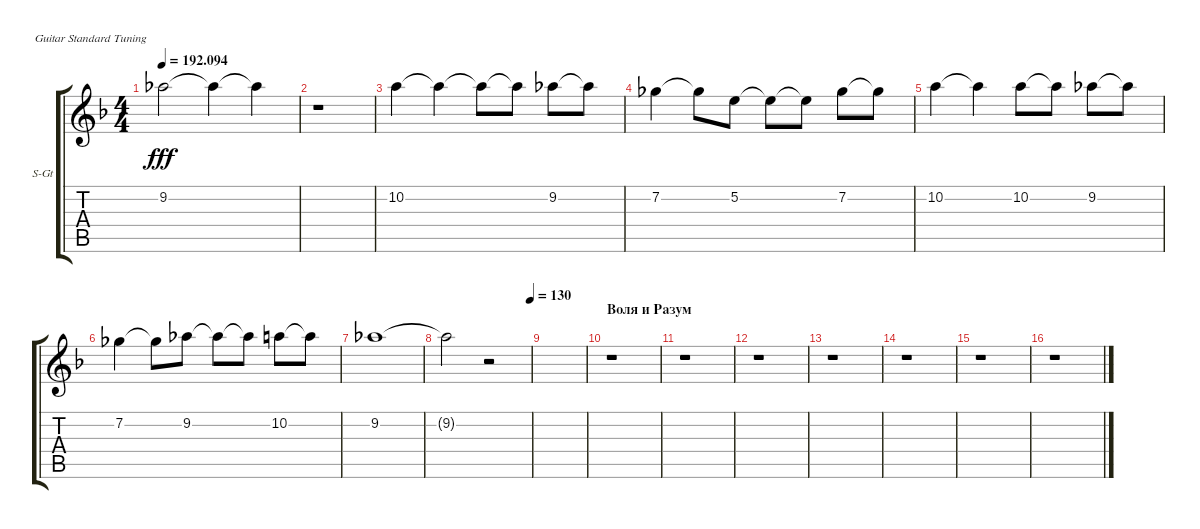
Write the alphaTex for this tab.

\bracketExtendMode groupsimilarinstruments
\firstSystemTrackNameOrientation horizontal
\otherSystemsTrackNameOrientation horizontal
\track ("Валерий Кипелов" "S-Gt") {instrument tenorsax}
\staff {score tabs}
\tuning (E4 B3 G3 D3 A2 E2)
\displaytranspose 12
\ts (4 4)
\tempo
192.094
\accidentals auto
\clef g2
\ottava regular
\simile none
\ks f
9.2.2{dy fff} 9.2{t}.4 9.2{t}.4 |
r.1 |
10.2.4 10.2{t}.4 10.2{t}.8 10.2{t}.8 9.2.8 9.2{t}.8 |
7.2.4 7.2{t}.8 5.2.8 5.2{t}.8 5.2{t}.8 7.2.8 7.2{t}.8 |
10.2.4 10.2{t}.4 10.2.8 10.2{t}.8 9.2.8 9.2{t}.8 |
7.2.4 7.2{t}.8 9.2.8 9.2{t}.8 9.2{t}.8 10.2.8 10.2{t}.8 |
9.2.1 |
\tempo (130 1)
9.2{t}.2 r.2 |
|
\section ("" "Воля и Разум")
r.1 |
r.1 |
r.1 |
r.1 |
r.1 |
r.1 |
r.1
